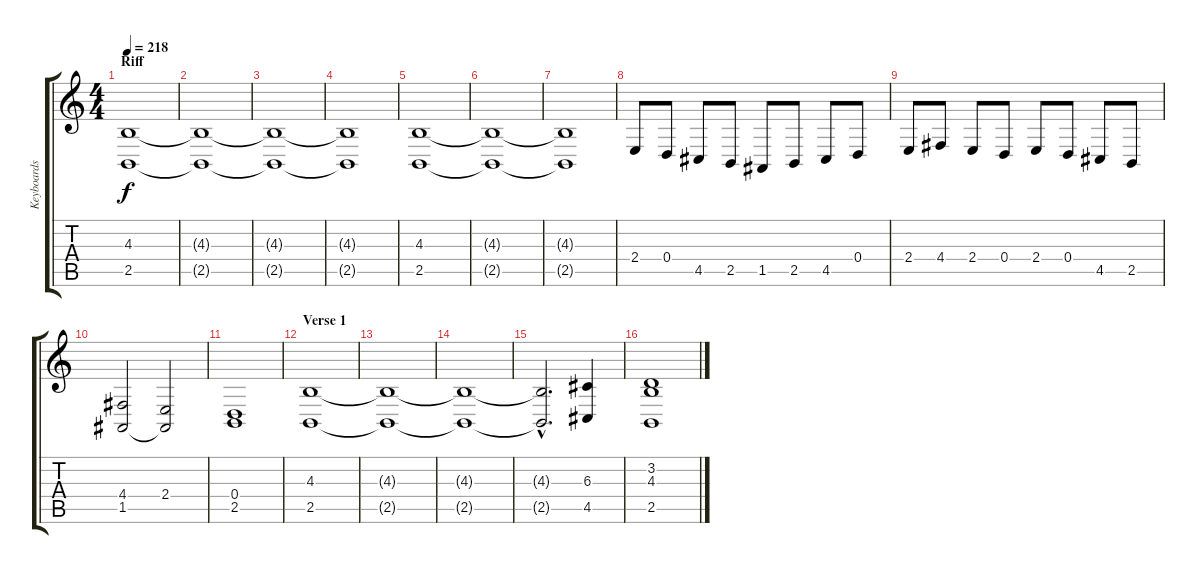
\track ("Keyboards 3" "Keyboards ") {instrument stringensemble1}
\staff {score tabs}
\tuning (E4 B3 G3 D3 A2 E2) {hide}
\ts (4 4)
\section ("" "Riff")
\tempo 218
\clef g2
\ks c
(4.3 2.5).1{dy f} |
(4.3{t} 2.5{t}).1 |
(4.3{t} 2.5{t}).1 |
(4.3{t} 2.5{t}).1 |
(4.3 2.5).1 |
(4.3{t} 2.5{t}).1 |
(4.3{t} 2.5{t}).1 |
2.4.8 0.4.8 4.5.8 2.5.8 1.5.8 2.5.8 4.5.8 0.4.8 |
2.4.8 4.4.8 2.4.8 0.4.8 2.4.8 0.4.8 4.5.8 2.5.8 |
(4.4 1.5).2 (2.4 1.5{t}).2 |
(0.4 2.5).1 |
\section ("" "Verse 1")
(4.3 2.5).1 |
(4.3{t} 2.5{t}).1 |
(4.3{t} 2.5{t}).1 |
(4.3{hac t} 2.5{hac t}).2{d} (6.3 4.5).4 |
(3.2 4.3 2.5).1
